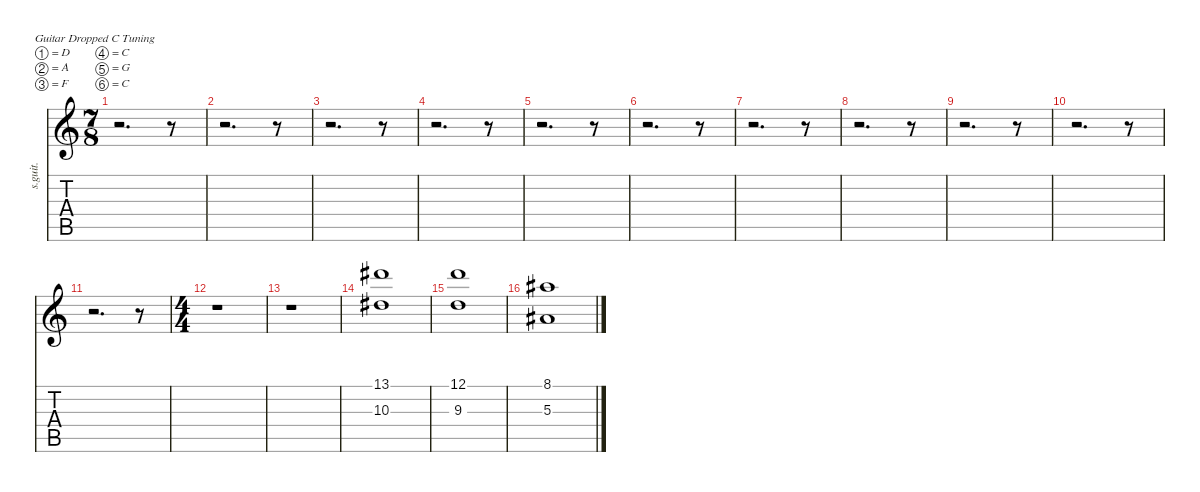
\defaultSystemsLayout 4
\hideDynamics
\bracketExtendMode nobrackets
\track ("Sub-Guitar" "s.guit.") {instrument distortionguitar}
\staff {score tabs}
\tuning (D4 A3 F3 C3 G2 C2)
\ts (7 8)
\tempo (212 hide)
\clef g2
\ks c
r.2{d dy f} r.8 |
r.2{d} r.8 |
r.2{d} r.8 |
r.2{d} r.8 |
r.2{d} r.8 |
r.2{d} r.8 |
r.2{d} r.8 |
r.2{d} r.8 |
r.2{d} r.8 |
r.2{d} r.8 |
r.2{d} r.8 |
\ts (4 4)
\beaming (8 2 2 2 2)
r.1 |
r.1 |
\tempo (106 hide)
(13.1{acc #} 10.3{acc #}).1{lyrics (0 "") lyrics (1 "") lyrics (2 "") lyrics (3 "") lyrics (4 "")} |
(12.1 9.3).1{lyrics (0 "") lyrics (1 "") lyrics (2 "") lyrics (3 "") lyrics (4 "")} |
(8.1{acc #} 5.3{acc #}).1{lyrics (0 "") lyrics (1 "") lyrics (2 "") lyrics (3 "") lyrics (4 "")}
